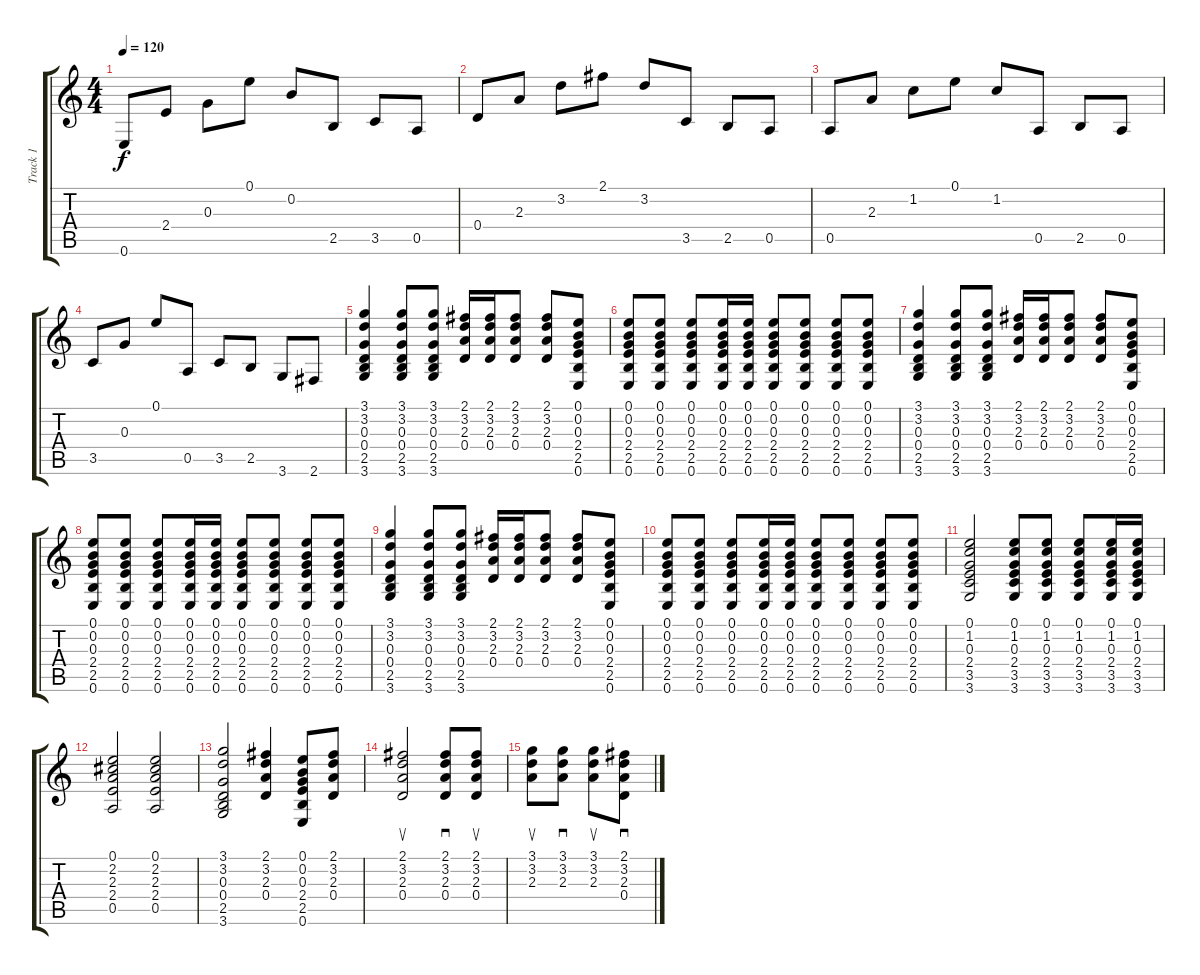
\track ("Track 1" "Track 1") {instrument acousticguitarsteel}
\staff {score tabs}
\tuning (E4 B3 G3 D3 A2 E2) {hide}
\ts (4 4)
\tempo 120
\clef g2
\ks c
0.6.8{dy f} 2.4.8 0.3.8 0.1.8 0.2.8 2.5.8 3.5.8 0.5.8 |
0.4.8 2.3.8 3.2.8 2.1.8 3.2.8 3.5.8 2.5.8 0.5.8 |
0.5.8 2.3.8 1.2.8 0.1.8 1.2.8 0.5.8 2.5.8 0.5.8 |
3.5.8 0.3.8 0.1.8 0.5.8 3.5.8 2.5.8 3.6.8 2.6.8 |
(3.1 3.2 0.3 0.4 2.5 3.6).4 (3.1 3.2 0.3 0.4 2.5 3.6).8 (3.1 3.2 0.3 0.4 2.5 3.6).8 (2.1 3.2 2.3 0.4).16 (2.1 3.2 2.3 0.4).16 (2.1 3.2 2.3 0.4).8 (2.1 3.2 2.3 0.4).8 (0.1 0.2 0.3 2.4 2.5 0.6).8 |
(0.1 0.2 0.3 2.4 2.5 0.6).8 (0.1 0.2 0.3 2.4 2.5 0.6).8 (0.1 0.2 0.3 2.4 2.5 0.6).8 (0.1 0.2 0.3 2.4 2.5 0.6).16 (0.1 0.2 0.3 2.4 2.5 0.6).16 (0.1 0.2 0.3 2.4 2.5 0.6).8 (0.1 0.2 0.3 2.4 2.5 0.6).8 (0.1 0.2 0.3 2.4 2.5 0.6).8 (0.1 0.2 0.3 2.4 2.5 0.6).8 |
(3.1 3.2 0.3 0.4 2.5 3.6).4 (3.1 3.2 0.3 0.4 2.5 3.6).8 (3.1 3.2 0.3 0.4 2.5 3.6).8 (2.1 3.2 2.3 0.4).16 (2.1 3.2 2.3 0.4).16 (2.1 3.2 2.3 0.4).8 (2.1 3.2 2.3 0.4).8 (0.1 0.2 0.3 2.4 2.5 0.6).8 |
(0.1 0.2 0.3 2.4 2.5 0.6).8 (0.1 0.2 0.3 2.4 2.5 0.6).8 (0.1 0.2 0.3 2.4 2.5 0.6).8 (0.1 0.2 0.3 2.4 2.5 0.6).16 (0.1 0.2 0.3 2.4 2.5 0.6).16 (0.1 0.2 0.3 2.4 2.5 0.6).8 (0.1 0.2 0.3 2.4 2.5 0.6).8 (0.1 0.2 0.3 2.4 2.5 0.6).8 (0.1 0.2 0.3 2.4 2.5 0.6).8 |
(3.1 3.2 0.3 0.4 2.5 3.6).4 (3.1 3.2 0.3 0.4 2.5 3.6).8 (3.1 3.2 0.3 0.4 2.5 3.6).8 (2.1 3.2 2.3 0.4).16 (2.1 3.2 2.3 0.4).16 (2.1 3.2 2.3 0.4).8 (2.1 3.2 2.3 0.4).8 (0.1 0.2 0.3 2.4 2.5 0.6).8 |
(0.1 0.2 0.3 2.4 2.5 0.6).8 (0.1 0.2 0.3 2.4 2.5 0.6).8 (0.1 0.2 0.3 2.4 2.5 0.6).8 (0.1 0.2 0.3 2.4 2.5 0.6).16 (0.1 0.2 0.3 2.4 2.5 0.6).16 (0.1 0.2 0.3 2.4 2.5 0.6).8 (0.1 0.2 0.3 2.4 2.5 0.6).8 (0.1 0.2 0.3 2.4 2.5 0.6).8 (0.1 0.2 0.3 2.4 2.5 0.6).8 |
(0.1 1.2 0.3 2.4 3.5 3.6).2 (0.1 1.2 0.3 2.4 3.5 3.6).8 (0.1 1.2 0.3 2.4 3.5 3.6).8 (0.1 1.2 0.3 2.4 3.5 3.6).8 (0.1 1.2 0.3 2.4 3.5 3.6).16 (0.1 1.2 0.3 2.4 3.5 3.6).16 |
(0.1 2.2 2.3 2.4 0.5).2 (0.1 2.2 2.3 2.4 0.5).2 |
(3.1 3.2 0.3 0.4 2.5 3.6).2 (2.1 3.2 2.3 0.4).4 (0.1 0.2 0.3 2.4 2.5 0.6).8 (2.1 3.2 2.3 0.4).8 |
(2.1 3.2 2.3 0.4).2{su} (2.1 3.2 2.3 0.4).8{sd} (2.1 3.2 2.3 0.4).8{su} |
(3.1 3.2 2.3).8{su} (3.1 3.2 2.3).8{sd} (3.1 3.2 2.3).8{su} (2.1 3.2 2.3 0.4).8{sd}
